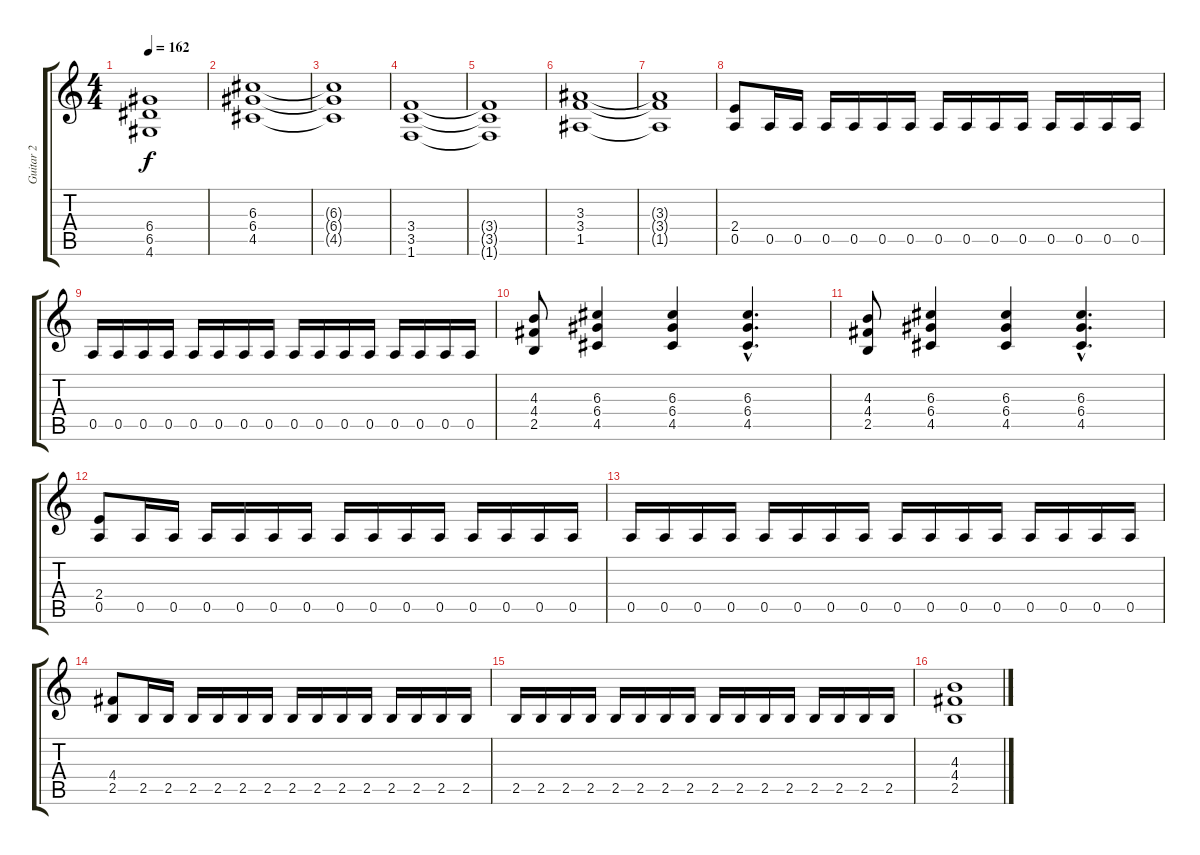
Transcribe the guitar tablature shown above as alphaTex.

\track ("Guitar 2" "Guitar 2") {instrument distortionguitar}
\staff {score tabs}
\tuning (E4 B3 G3 D3 A2 E2) {hide}
\ts (4 4)
\tempo 162
\clef g2
\ks c
(6.4{t} 6.5{t} 4.6{t}).1{dy f} |
\section ("" "")
(6.3 6.4 4.5).1 |
(6.3{t} 6.4{t} 4.5{t}).1 |
(3.4 3.5 1.6).1 |
(3.4{t} 3.5{t} 1.6{t}).1 |
\section ("" "")
(3.3 3.4 1.5).1 |
(3.3{t} 3.4{t} 1.5{t}).1 |
(2.4 0.5).8 0.5.16 0.5.16 0.5.16 0.5.16 0.5.16 0.5.16 0.5.16 0.5.16 0.5.16 0.5.16 0.5.16 0.5.16 0.5.16 0.5.16 |
0.5.16 0.5.16 0.5.16 0.5.16 0.5.16 0.5.16 0.5.16 0.5.16 0.5.16 0.5.16 0.5.16 0.5.16 0.5.16 0.5.16 0.5.16 0.5.16 |
(4.3 4.4 2.5).8 (6.3 6.4 4.5).4 (6.3 6.4 4.5).4 (6.3{hac} 6.4{hac} 4.5{hac}).4{d} |
(4.3 4.4 2.5).8 (6.3 6.4 4.5).4 (6.3 6.4 4.5).4 (6.3{hac} 6.4{hac} 4.5{hac}).4{d} |
(2.4 0.5).8 0.5.16 0.5.16 0.5.16 0.5.16 0.5.16 0.5.16 0.5.16 0.5.16 0.5.16 0.5.16 0.5.16 0.5.16 0.5.16 0.5.16 |
0.5.16 0.5.16 0.5.16 0.5.16 0.5.16 0.5.16 0.5.16 0.5.16 0.5.16 0.5.16 0.5.16 0.5.16 0.5.16 0.5.16 0.5.16 0.5.16 |
(4.4 2.5).8 2.5.16 2.5.16 2.5.16 2.5.16 2.5.16 2.5.16 2.5.16 2.5.16 2.5.16 2.5.16 2.5.16 2.5.16 2.5.16 2.5.16 |
2.5.16 2.5.16 2.5.16 2.5.16 2.5.16 2.5.16 2.5.16 2.5.16 2.5.16 2.5.16 2.5.16 2.5.16 2.5.16 2.5.16 2.5.16 2.5.16 |
\section ("" "")
(4.3 4.4 2.5).1
